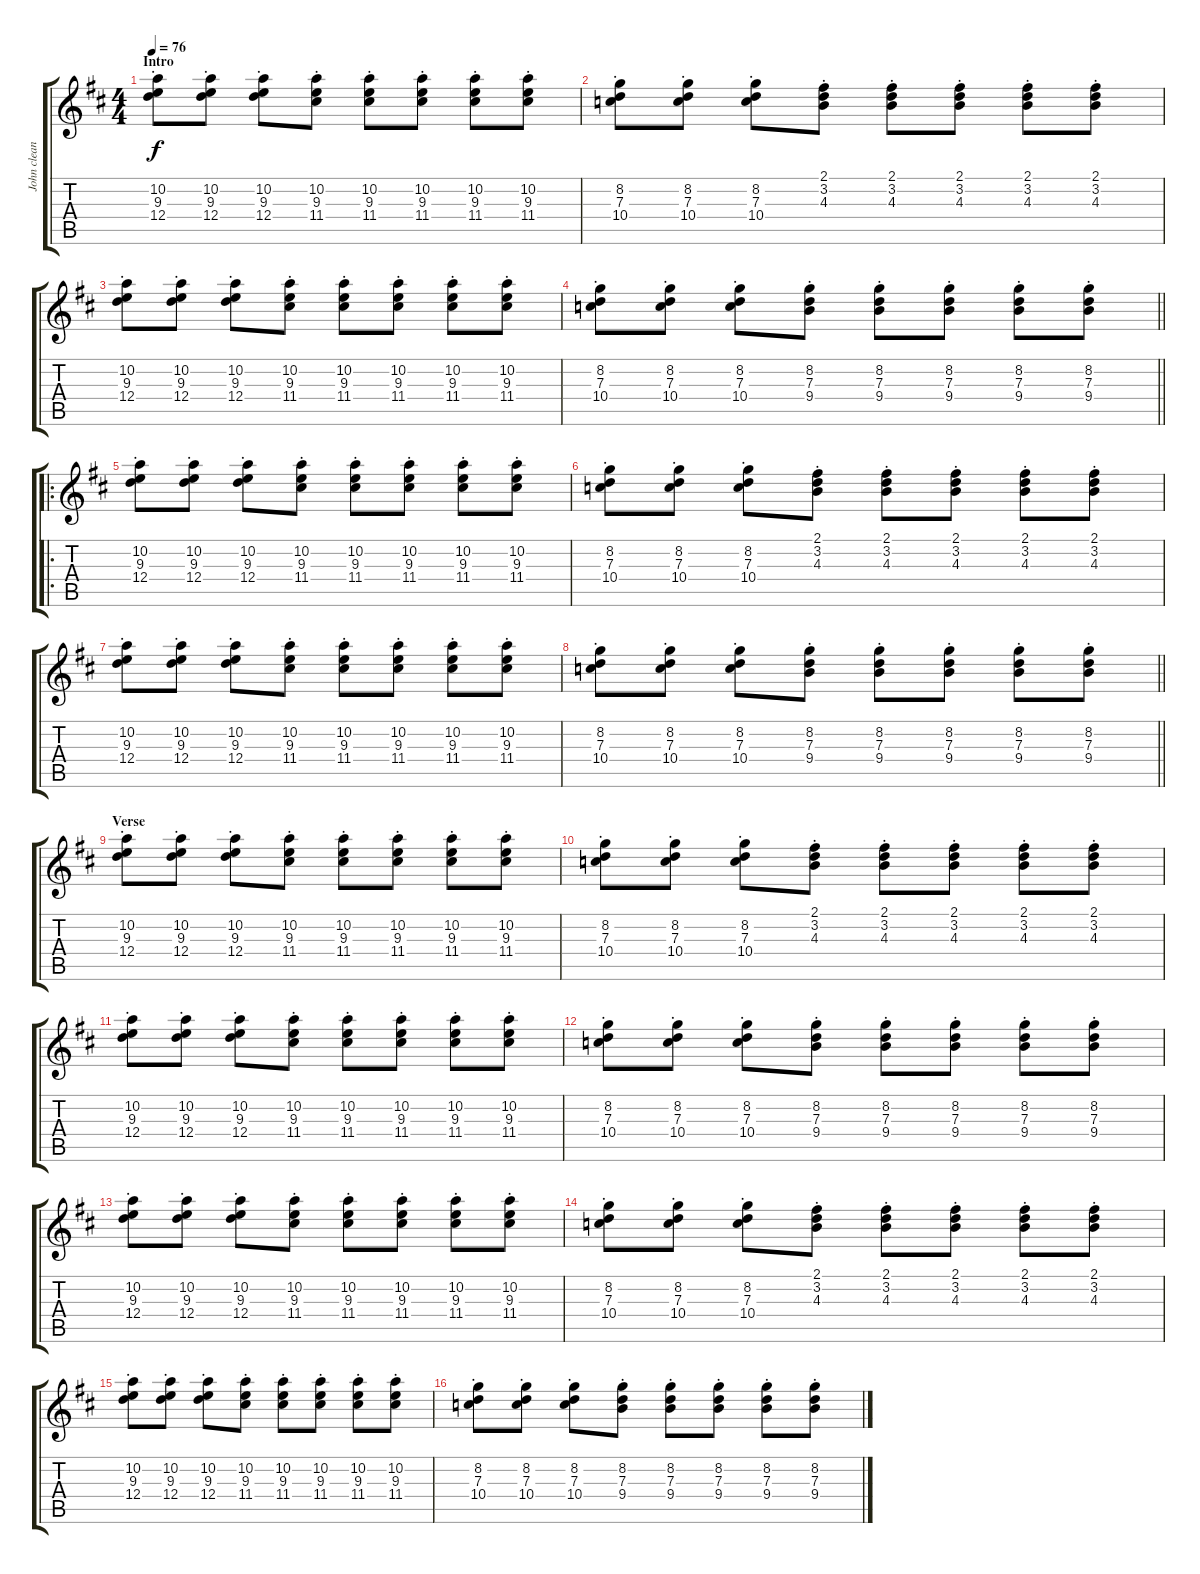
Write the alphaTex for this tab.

\track ("John clean" "John clean") {instrument electricguitarjazz}
\staff {score tabs}
\tuning (E4 B3 G3 D3 A2 E2) {hide}
\ts (4 4)
\section ("" "Intro")
\tempo 76
\clef g2
\ks d
(10.2 9.3 12.4{st}).8{dy f instrument electricguitarjazz} (10.2 9.3 12.4{st}).8 (10.2 9.3 12.4{st}).8 (10.2 9.3 11.4{st}).8 (10.2 9.3 11.4{st}).8 (10.2 9.3 11.4{st}).8 (10.2 9.3 11.4{st}).8 (10.2 9.3 11.4{st}).8 |
(8.2 7.3 10.4{st}).8 (8.2 7.3 10.4{st}).8 (8.2 7.3 10.4{st}).8 (2.1 3.2 4.3{st}).8 (2.1 3.2 4.3{st}).8 (2.1 3.2 4.3{st}).8 (2.1 3.2 4.3{st}).8 (2.1 3.2 4.3{st}).8 |
(10.2 9.3 12.4{st}).8 (10.2 9.3 12.4{st}).8 (10.2 9.3 12.4{st}).8 (10.2 9.3 11.4{st}).8 (10.2 9.3 11.4{st}).8 (10.2 9.3 11.4{st}).8 (10.2 9.3 11.4{st}).8 (10.2 9.3 11.4{st}).8 |
\barLineRight lightlight
(8.2 7.3 10.4{st}).8 (8.2 7.3 10.4{st}).8 (8.2 7.3 10.4{st}).8 (8.2 7.3{st} 9.4{st}).8 (8.2 7.3{st} 9.4{st}).8 (8.2 7.3{st} 9.4{st}).8 (8.2 7.3{st} 9.4{st}).8 (8.2 7.3{st} 9.4{st}).8 |
\ro
(10.2 9.3 12.4{st}).8 (10.2 9.3 12.4{st}).8 (10.2 9.3 12.4{st}).8 (10.2 9.3 11.4{st}).8 (10.2 9.3 11.4{st}).8 (10.2 9.3 11.4{st}).8 (10.2 9.3 11.4{st}).8 (10.2 9.3 11.4{st}).8 |
(8.2 7.3 10.4{st}).8 (8.2 7.3 10.4{st}).8 (8.2 7.3 10.4{st}).8 (2.1 3.2 4.3{st}).8 (2.1 3.2 4.3{st}).8 (2.1 3.2 4.3{st}).8 (2.1 3.2 4.3{st}).8 (2.1 3.2 4.3{st}).8 |
(10.2 9.3 12.4{st}).8 (10.2 9.3 12.4{st}).8 (10.2 9.3 12.4{st}).8 (10.2 9.3 11.4{st}).8 (10.2 9.3 11.4{st}).8 (10.2 9.3 11.4{st}).8 (10.2 9.3 11.4{st}).8 (10.2 9.3 11.4{st}).8 |
\barLineRight lightlight
(8.2 7.3 10.4{st}).8 (8.2 7.3 10.4{st}).8 (8.2 7.3 10.4{st}).8 (8.2 7.3{st} 9.4{st}).8 (8.2 7.3{st} 9.4{st}).8 (8.2 7.3{st} 9.4{st}).8 (8.2 7.3{st} 9.4{st}).8 (8.2 7.3{st} 9.4{st}).8 |
\section ("" "Verse")
(10.2 9.3 12.4{st}).8 (10.2 9.3 12.4{st}).8 (10.2 9.3 12.4{st}).8 (10.2 9.3 11.4{st}).8 (10.2 9.3 11.4{st}).8 (10.2 9.3 11.4{st}).8 (10.2 9.3 11.4{st}).8 (10.2 9.3 11.4{st}).8 |
(8.2 7.3 10.4{st}).8 (8.2 7.3 10.4{st}).8 (8.2 7.3 10.4{st}).8 (2.1 3.2 4.3{st}).8 (2.1 3.2 4.3{st}).8 (2.1 3.2 4.3{st}).8 (2.1 3.2 4.3{st}).8 (2.1 3.2 4.3{st}).8 |
(10.2 9.3 12.4{st}).8 (10.2 9.3 12.4{st}).8 (10.2 9.3 12.4{st}).8 (10.2 9.3 11.4{st}).8 (10.2 9.3 11.4{st}).8 (10.2 9.3 11.4{st}).8 (10.2 9.3 11.4{st}).8 (10.2 9.3 11.4{st}).8 |
(8.2 7.3 10.4{st}).8 (8.2 7.3 10.4{st}).8 (8.2 7.3 10.4{st}).8 (8.2 7.3{st} 9.4{st}).8 (8.2 7.3{st} 9.4{st}).8 (8.2 7.3{st} 9.4{st}).8 (8.2 7.3{st} 9.4{st}).8 (8.2 7.3{st} 9.4{st}).8 |
(10.2 9.3 12.4{st}).8 (10.2 9.3 12.4{st}).8 (10.2 9.3 12.4{st}).8 (10.2 9.3 11.4{st}).8 (10.2 9.3 11.4{st}).8 (10.2 9.3 11.4{st}).8 (10.2 9.3 11.4{st}).8 (10.2 9.3 11.4{st}).8 |
(8.2 7.3 10.4{st}).8 (8.2 7.3 10.4{st}).8 (8.2 7.3 10.4{st}).8 (2.1 3.2 4.3{st}).8 (2.1 3.2 4.3{st}).8 (2.1 3.2 4.3{st}).8 (2.1 3.2 4.3{st}).8 (2.1 3.2 4.3{st}).8 |
(10.2 9.3 12.4{st}).8 (10.2 9.3 12.4{st}).8 (10.2 9.3 12.4{st}).8 (10.2 9.3 11.4{st}).8 (10.2 9.3 11.4{st}).8 (10.2 9.3 11.4{st}).8 (10.2 9.3 11.4{st}).8 (10.2 9.3 11.4{st}).8 |
(8.2 7.3 10.4{st}).8 (8.2 7.3 10.4{st}).8 (8.2 7.3 10.4{st}).8 (8.2 7.3{st} 9.4{st}).8 (8.2 7.3{st} 9.4{st}).8 (8.2 7.3{st} 9.4{st}).8 (8.2 7.3{st} 9.4{st}).8 (8.2 7.3{st} 9.4{st}).8
